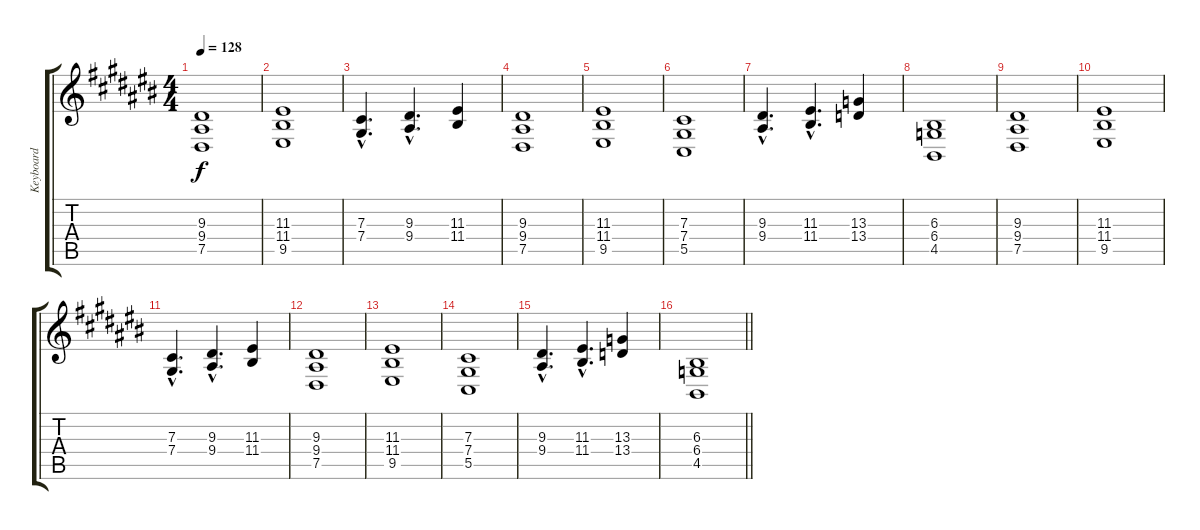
\track ("Keyboard" "Keyboard") {instrument voiceoohs}
\staff {score tabs}
\tuning (Eb4 Bb3 Gb3 Db3 Ab2 Eb2) {hide}
\ts (4 4)
\tempo 128
\clef g2
\ks c#
(9.3 9.4 7.5).1{dy f} |
(11.3 11.4 9.5).1 |
(7.3{hac} 7.4{hac}).4{d} (9.3{hac} 9.4{hac}).4{d} (11.3 11.4).4 |
(9.3 9.4 7.5).1 |
(11.3 11.4 9.5).1 |
(7.3 7.4 5.5).1 |
(9.3{hac} 9.4{hac}).4{d} (11.3{hac} 11.4{hac}).4{d} (13.3 13.4).4 |
(6.3 6.4 4.5).1 |
(9.3 9.4 7.5).1 |
(11.3 11.4 9.5).1 |
(7.3{hac} 7.4{hac}).4{d} (9.3{hac} 9.4{hac}).4{d} (11.3 11.4).4 |
(9.3 9.4 7.5).1 |
(11.3 11.4 9.5).1 |
(7.3 7.4 5.5).1 |
(9.3{hac} 9.4{hac}).4{d} (11.3{hac} 11.4{hac}).4{d} (13.3 13.4).4 |
\barLineRight lightlight
(6.3 6.4 4.5).1
